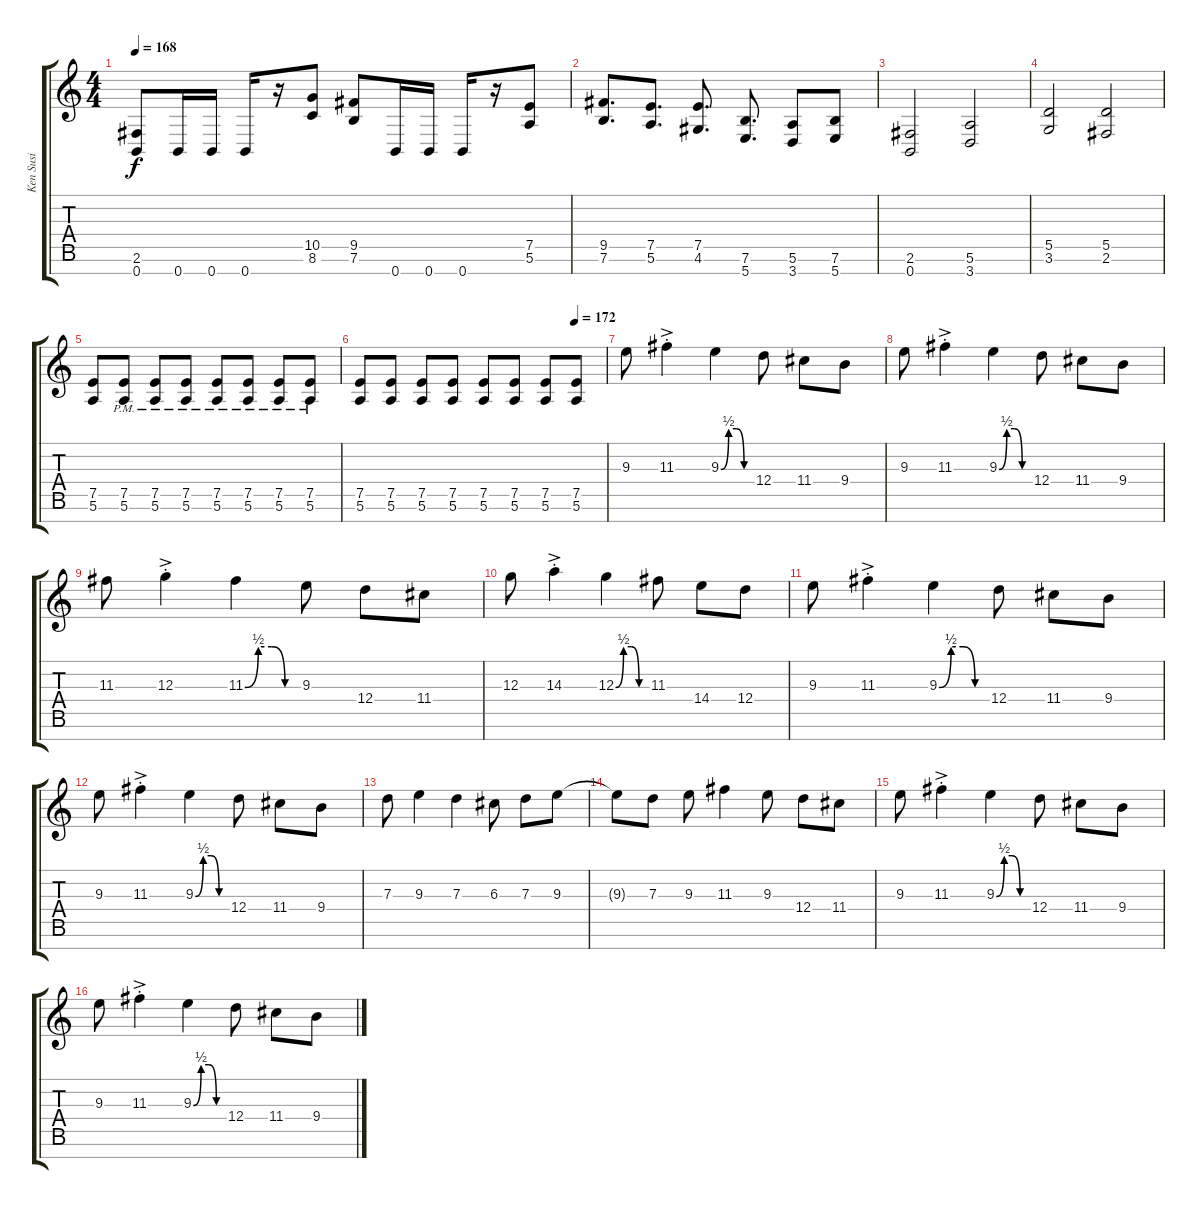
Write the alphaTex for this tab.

\track ("Ken Susi" "Ken Susi") {instrument distortionguitar}
\staff {score tabs}
\tuning (E4 B3 G3 D3 A2 E2 B1) {hide}
\ts (4 4)
\tempo 168
\clef g2
\ks c
(2.6 0.7).8{dy f} 0.7.16 0.7.16 0.7.16 r.16 (10.5 8.6).8 (9.5 7.6).8 0.7.16 0.7.16 0.7.16 r.16 (7.5 5.6).8 |
(9.5 7.6).8{d} (7.5 5.6).8{d} (7.5 4.6).8{d} (7.6 5.7).8{d} (5.6 3.7).8 (7.6 5.7).8 |
(2.6 0.7).2 (5.6 3.7).2 |
(5.5 3.6).2 (5.5 2.6).2 |
(7.5 5.6).8 (7.5{pm} 5.6{pm}).8 (7.5{pm} 5.6{pm}).8 (7.5{pm} 5.6{pm}).8 (7.5{pm} 5.6{pm}).8 (7.5{pm} 5.6{pm}).8 (7.5{pm} 5.6{pm}).8 (7.5{pm} 5.6{pm}).8 |
\tempo (172 0.875)
(7.5 5.6).8 (7.5 5.6).8 (7.5 5.6).8 (7.5 5.6).8 (7.5 5.6).8 (7.5 5.6).8 (7.5 5.6).8 (7.5 5.6).8 |
9.3.8 11.3{ac st}.4 9.3{be (custom 0 0 15 2 30 2 45 0 60 0)}.4 12.4.8 11.4.8 9.4.8 |
9.3.8 11.3{ac st}.4 9.3{be (custom 0 0 15 2 30 2 45 0 60 0)}.4 12.4.8 11.4.8 9.4.8 |
11.3.8 12.3{ac st}.4 11.3{be (custom 0 0 15 2 30 2 45 0 60 0)}.4 9.3.8 12.4.8 11.4.8 |
12.3.8 14.3{ac st}.4 12.3{be (custom 0 0 15 2 30 2 45 0 60 0)}.4 11.3.8 14.4.8 12.4.8 |
9.3.8 11.3{ac st}.4 9.3{be (custom 0 0 15 2 30 2 45 0 60 0)}.4 12.4.8 11.4.8 9.4.8 |
9.3.8 11.3{ac st}.4 9.3{be (custom 0 0 15 2 30 2 45 0 60 0)}.4 12.4.8 11.4.8 9.4.8 |
7.3.8 9.3.4 7.3.4 6.3.8 7.3.8 9.3.8 |
9.3{t}.8 7.3.8 9.3.8 11.3.4 9.3.8 12.4.8 11.4.8 |
9.3.8 11.3{ac st}.4 9.3{be (custom 0 0 15 2 30 2 45 0 60 0)}.4 12.4.8 11.4.8 9.4.8 |
9.3.8 11.3{ac st}.4 9.3{be (custom 0 0 15 2 30 2 45 0 60 0)}.4 12.4.8 11.4.8 9.4.8
